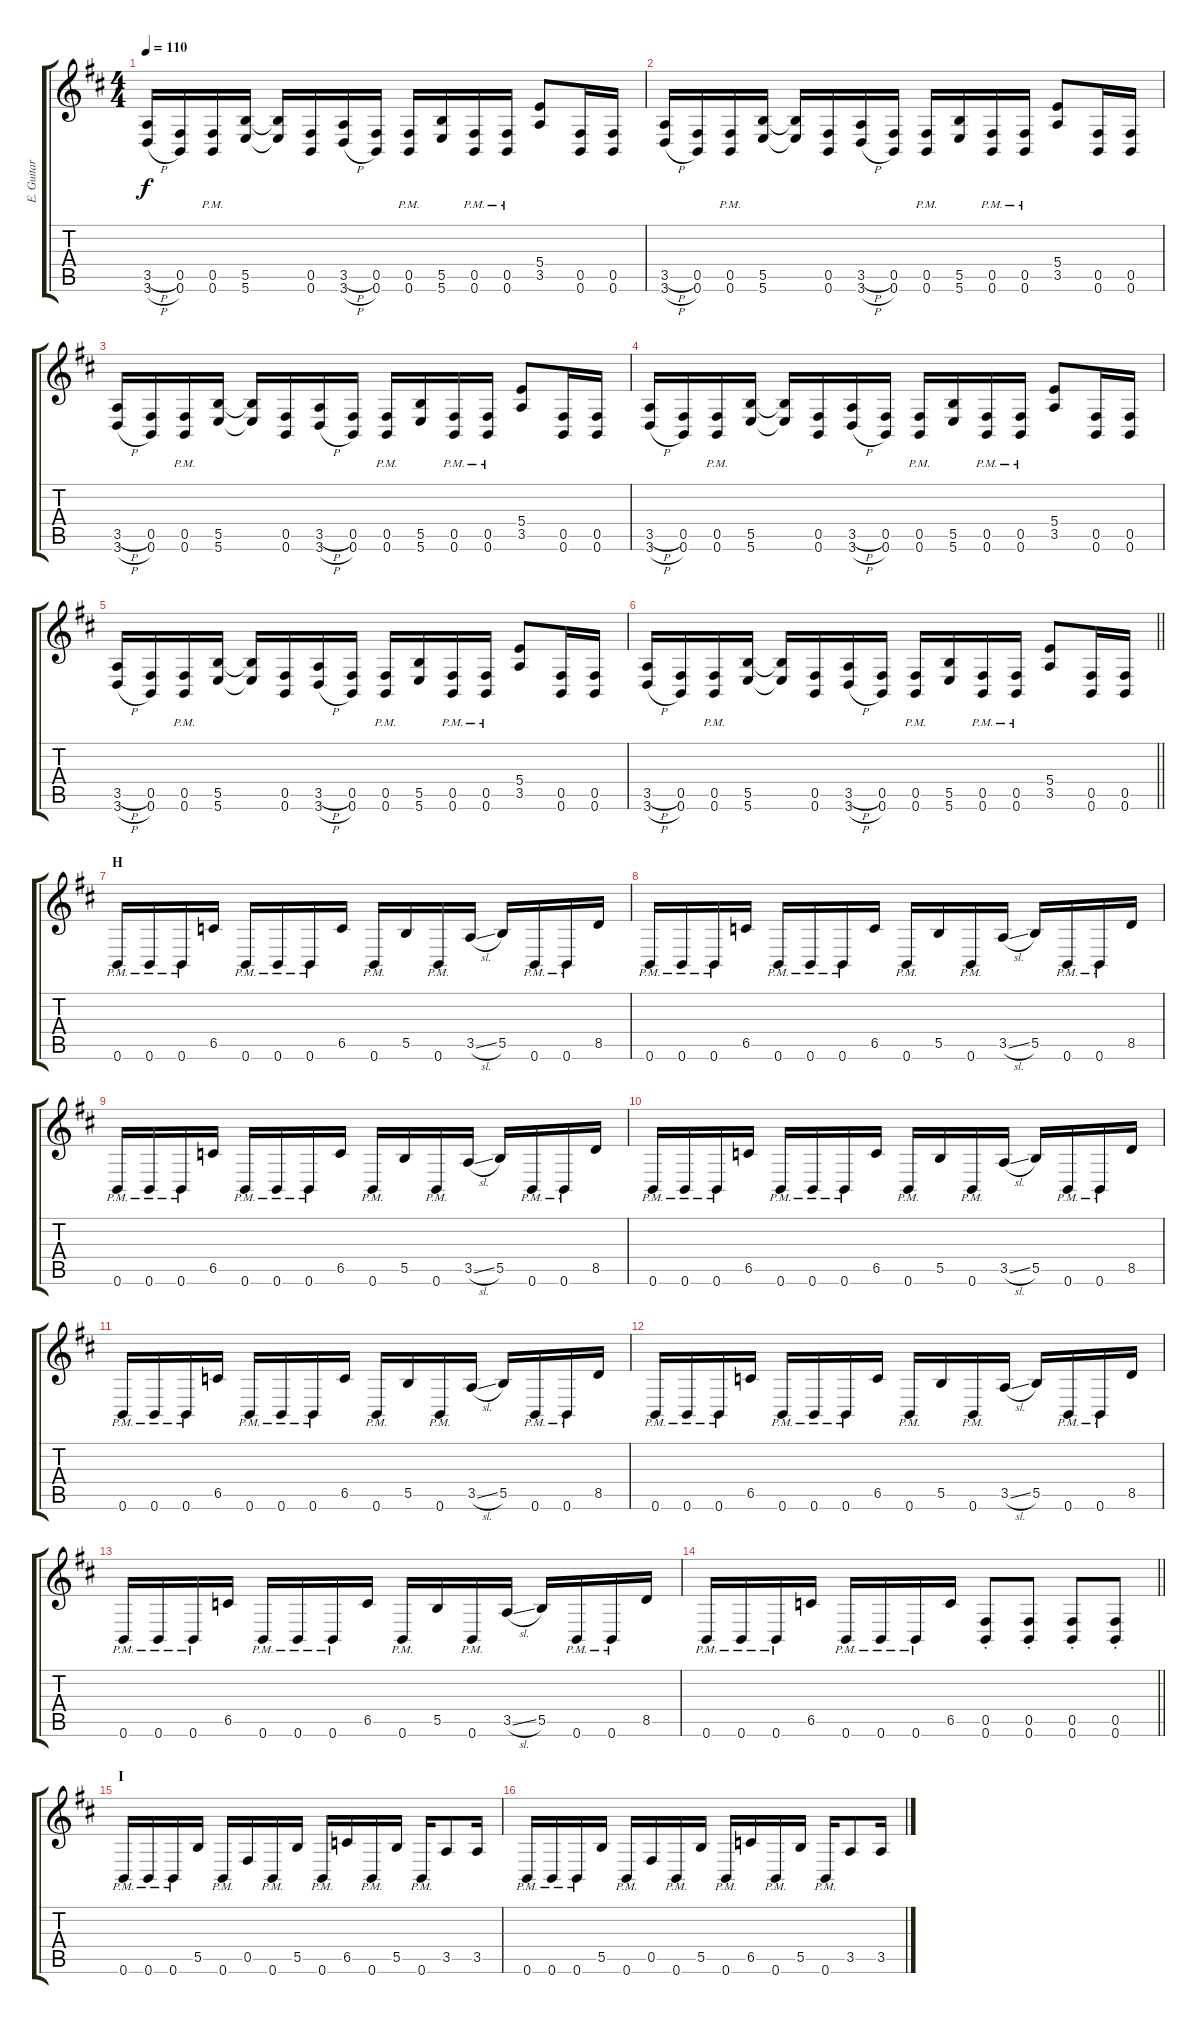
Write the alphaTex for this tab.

\track ("E. Guitar I" "E. Guitar ") {instrument overdrivenguitar}
\staff {score tabs}
\tuning (Db4 Ab3 E3 B2 Gb2 B1) {hide}
\ts (4 4)
\tempo 110
\clef g2
\ks d
(3.5{h} 3.6{h}).16{dy f} (0.5 0.6).16 (0.5{pm} 0.6{pm}).16 (5.5 5.6).16 (5.5{t} 5.6{t}).16 (0.5 0.6).16 (3.5{h} 3.6{h}).16 (0.5 0.6).16 (0.5{pm} 0.6{pm}).16 (5.5 5.6).16 (0.5{pm} 0.6{pm}).16 (0.5{pm} 0.6{pm}).16 (5.4 3.5).8 (0.5 0.6).16 (0.5 0.6).16 |
(3.5{h} 3.6{h}).16 (0.5 0.6).16 (0.5{pm} 0.6{pm}).16 (5.5 5.6).16 (5.5{t} 5.6{t}).16 (0.5 0.6).16 (3.5{h} 3.6{h}).16 (0.5 0.6).16 (0.5{pm} 0.6{pm}).16 (5.5 5.6).16 (0.5{pm} 0.6{pm}).16 (0.5{pm} 0.6{pm}).16 (5.4 3.5).8 (0.5 0.6).16 (0.5 0.6).16 |
(3.5{h} 3.6{h}).16 (0.5 0.6).16 (0.5{pm} 0.6{pm}).16 (5.5 5.6).16 (5.5{t} 5.6{t}).16 (0.5 0.6).16 (3.5{h} 3.6{h}).16 (0.5 0.6).16 (0.5{pm} 0.6{pm}).16 (5.5 5.6).16 (0.5{pm} 0.6{pm}).16 (0.5{pm} 0.6{pm}).16 (5.4 3.5).8 (0.5 0.6).16 (0.5 0.6).16 |
(3.5{h} 3.6{h}).16 (0.5 0.6).16 (0.5{pm} 0.6{pm}).16 (5.5 5.6).16 (5.5{t} 5.6{t}).16 (0.5 0.6).16 (3.5{h} 3.6{h}).16 (0.5 0.6).16 (0.5{pm} 0.6{pm}).16 (5.5 5.6).16 (0.5{pm} 0.6{pm}).16 (0.5{pm} 0.6{pm}).16 (5.4 3.5).8 (0.5 0.6).16 (0.5 0.6).16 |
(3.5{h} 3.6{h}).16 (0.5 0.6).16 (0.5{pm} 0.6{pm}).16 (5.5 5.6).16 (5.5{t} 5.6{t}).16 (0.5 0.6).16 (3.5{h} 3.6{h}).16 (0.5 0.6).16 (0.5{pm} 0.6{pm}).16 (5.5 5.6).16 (0.5{pm} 0.6{pm}).16 (0.5{pm} 0.6{pm}).16 (5.4 3.5).8 (0.5 0.6).16 (0.5 0.6).16 |
\barLineRight lightlight
(3.5{h} 3.6{h}).16 (0.5 0.6).16 (0.5{pm} 0.6{pm}).16 (5.5 5.6).16 (5.5{t} 5.6{t}).16 (0.5 0.6).16 (3.5{h} 3.6{h}).16 (0.5 0.6).16 (0.5{pm} 0.6{pm}).16 (5.5 5.6).16 (0.5{pm} 0.6{pm}).16 (0.5{pm} 0.6{pm}).16 (5.4 3.5).8 (0.5 0.6).16 (0.5 0.6).16 |
\section ("" "H")
0.6{pm}.16 0.6{pm}.16 0.6{pm}.16 6.5.16 0.6{pm}.16 0.6{pm}.16 0.6{pm}.16 6.5.16 0.6{pm}.16 5.5.16 0.6{pm}.16 3.5{sl}.16 5.5.16 0.6{pm}.16 0.6{pm}.16 8.5.16 |
0.6{pm}.16 0.6{pm}.16 0.6{pm}.16 6.5.16 0.6{pm}.16 0.6{pm}.16 0.6{pm}.16 6.5.16 0.6{pm}.16 5.5.16 0.6{pm}.16 3.5{sl}.16 5.5.16 0.6{pm}.16 0.6{pm}.16 8.5.16 |
0.6{pm}.16 0.6{pm}.16 0.6{pm}.16 6.5.16 0.6{pm}.16 0.6{pm}.16 0.6{pm}.16 6.5.16 0.6{pm}.16 5.5.16 0.6{pm}.16 3.5{sl}.16 5.5.16 0.6{pm}.16 0.6{pm}.16 8.5.16 |
0.6{pm}.16 0.6{pm}.16 0.6{pm}.16 6.5.16 0.6{pm}.16 0.6{pm}.16 0.6{pm}.16 6.5.16 0.6{pm}.16 5.5.16 0.6{pm}.16 3.5{sl}.16 5.5.16 0.6{pm}.16 0.6{pm}.16 8.5.16 |
0.6{pm}.16 0.6{pm}.16 0.6{pm}.16 6.5.16 0.6{pm}.16 0.6{pm}.16 0.6{pm}.16 6.5.16 0.6{pm}.16 5.5.16 0.6{pm}.16 3.5{sl}.16 5.5.16 0.6{pm}.16 0.6{pm}.16 8.5.16 |
0.6{pm}.16 0.6{pm}.16 0.6{pm}.16 6.5.16 0.6{pm}.16 0.6{pm}.16 0.6{pm}.16 6.5.16 0.6{pm}.16 5.5.16 0.6{pm}.16 3.5{sl}.16 5.5.16 0.6{pm}.16 0.6{pm}.16 8.5.16 |
0.6{pm}.16 0.6{pm}.16 0.6{pm}.16 6.5.16 0.6{pm}.16 0.6{pm}.16 0.6{pm}.16 6.5.16 0.6{pm}.16 5.5.16 0.6{pm}.16 3.5{sl}.16 5.5.16 0.6{pm}.16 0.6{pm}.16 8.5.16 |
\barLineRight lightlight
0.6{pm}.16 0.6{pm}.16 0.6{pm}.16 6.5.16 0.6{pm}.16 0.6{pm}.16 0.6{pm}.16 6.5.16 (0.5{st} 0.6{st}).8 (0.5{st} 0.6{st}).8 (0.5{st} 0.6{st}).8 (0.5{st} 0.6{st}).8 |
\section ("" "I")
0.6{pm}.16 0.6{pm}.16 0.6{pm}.16 5.5.16 0.6{pm}.16 0.5.16 0.6{pm}.16 5.5.16 0.6{pm}.16 6.5.16 0.6{pm}.16 5.5.16 0.6{pm}.16 3.5.8 3.5.16 |
0.6{pm}.16 0.6{pm}.16 0.6{pm}.16 5.5.16 0.6{pm}.16 0.5.16 0.6{pm}.16 5.5.16 0.6{pm}.16 6.5.16 0.6{pm}.16 5.5.16 0.6{pm}.16 3.5.8 3.5.16
